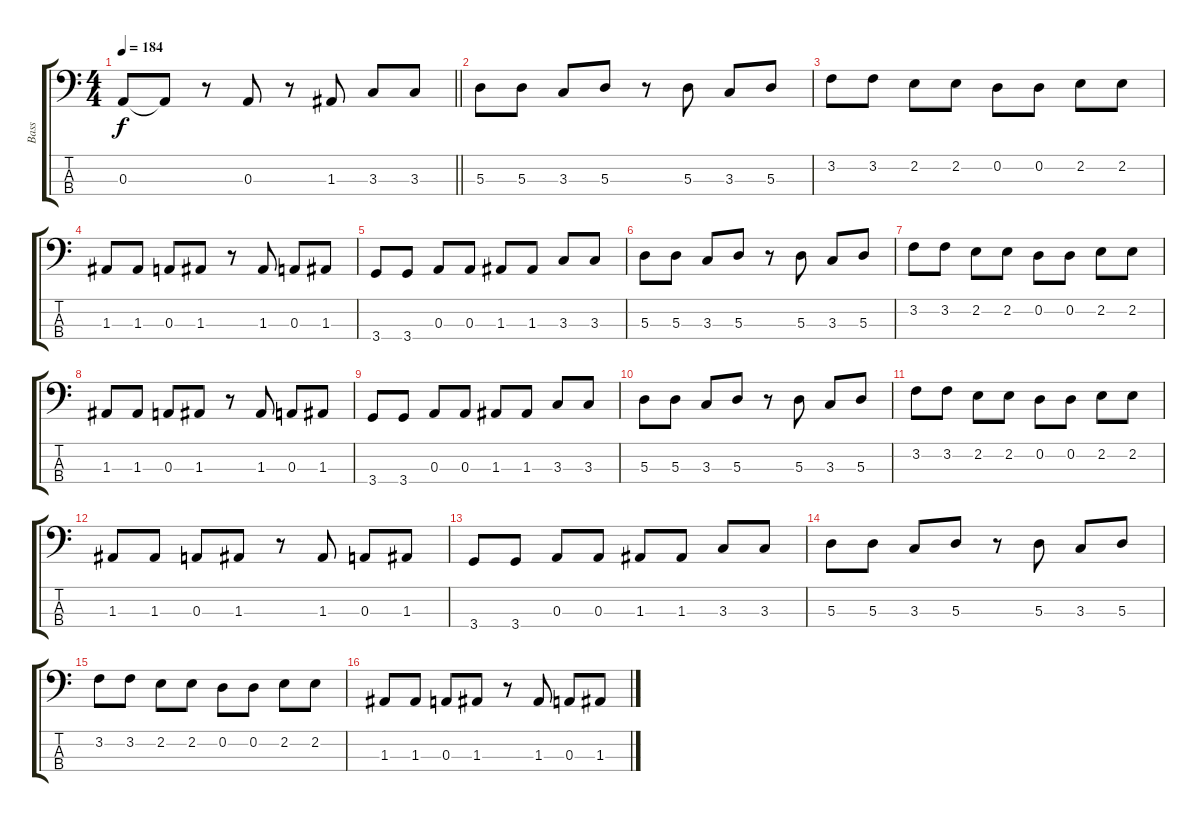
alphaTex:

\track ("Bass" "Bass") {instrument electricbasspick}
\staff {score tabs}
\tuning (G2 D2 A1 E1) {hide}
\ts (4 4)
\tempo 184
\clef f4
\barLineRight lightlight
\ks c
0.3.8{dy f} 0.3{t}.8 r.8 0.3.8 r.8 1.3.8 3.3.8 3.3.8 |
5.3.8 5.3.8 3.3.8 5.3.8 r.8 5.3.8 3.3.8 5.3.8 |
3.2.8 3.2.8 2.2.8 2.2.8 0.2.8 0.2.8 2.2.8 2.2.8 |
1.3.8 1.3.8 0.3.8 1.3.8 r.8 1.3.8 0.3.8 1.3.8 |
3.4.8 3.4.8 0.3.8 0.3.8 1.3.8 1.3.8 3.3.8 3.3.8 |
5.3.8 5.3.8 3.3.8 5.3.8 r.8 5.3.8 3.3.8 5.3.8 |
3.2.8 3.2.8 2.2.8 2.2.8 0.2.8 0.2.8 2.2.8 2.2.8 |
1.3.8 1.3.8 0.3.8 1.3.8 r.8 1.3.8 0.3.8 1.3.8 |
3.4.8 3.4.8 0.3.8 0.3.8 1.3.8 1.3.8 3.3.8 3.3.8 |
5.3.8 5.3.8 3.3.8 5.3.8 r.8 5.3.8 3.3.8 5.3.8 |
3.2.8 3.2.8 2.2.8 2.2.8 0.2.8 0.2.8 2.2.8 2.2.8 |
1.3.8 1.3.8 0.3.8 1.3.8 r.8 1.3.8 0.3.8 1.3.8 |
3.4.8 3.4.8 0.3.8 0.3.8 1.3.8 1.3.8 3.3.8 3.3.8 |
5.3.8 5.3.8 3.3.8 5.3.8 r.8 5.3.8 3.3.8 5.3.8 |
3.2.8 3.2.8 2.2.8 2.2.8 0.2.8 0.2.8 2.2.8 2.2.8 |
1.3.8 1.3.8 0.3.8 1.3.8 r.8 1.3.8 0.3.8 1.3.8
